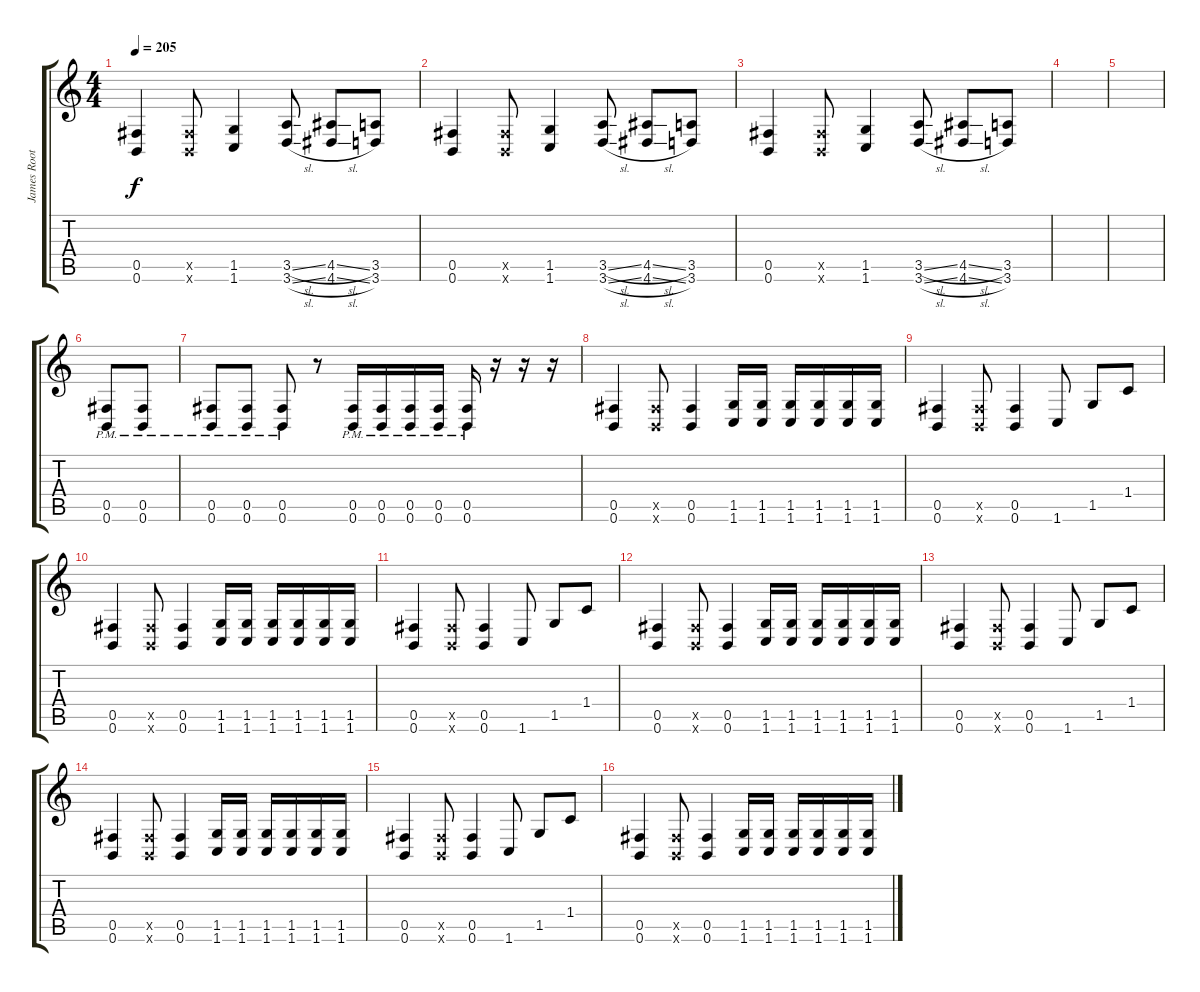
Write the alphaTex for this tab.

\track ("James Root" "James Root") {instrument distortionguitar}
\staff {score tabs}
\tuning (Db4 Ab3 E3 B2 Gb2 B1) {hide}
\ts (4 4)
\tempo 205
\clef g2
\ks c
(0.5 0.6).4{dy f} (0.5{x} 0.6{x}).8 (1.5 1.6).4 (3.5{sl} 3.6{sl}).8 (4.5{sl} 4.6{sl}).8 (3.5 3.6).8 |
(0.5 0.6).4 (0.5{x} 0.6{x}).8 (1.5 1.6).4 (3.5{sl} 3.6{sl}).8 (4.5{sl} 4.6{sl}).8 (3.5 3.6).8 |
(0.5 0.6).4 (0.5{x} 0.6{x}).8 (1.5 1.6).4 (3.5{sl} 3.6{sl}).8 (4.5{sl} 4.6{sl}).8 (3.5 3.6).8 |
|
|
(0.5{pm} 0.6{pm}).8 (0.5{pm} 0.6{pm}).8 |
(0.5{pm} 0.6{pm}).8 (0.5{pm} 0.6{pm}).8 (0.5{pm} 0.6{pm}).8 r.8 (0.5{pm} 0.6{pm}).16 (0.5{pm} 0.6{pm}).16 (0.5{pm} 0.6{pm}).16 (0.5{pm} 0.6{pm}).16 (0.5{pm} 0.6{pm}).16 r.16 r.16 r.16 |
(0.5 0.6).4 (0.5{x} 0.6{x}).8 (0.5 0.6).4 (1.5 1.6).16 (1.5 1.6).16 (1.5 1.6).16 (1.5 1.6).16 (1.5 1.6).16 (1.5 1.6).16 |
(0.5 0.6).4 (0.5{x} 0.6{x}).8 (0.5 0.6).4 1.6.8 1.5.8 1.4.8 |
(0.5 0.6).4 (0.5{x} 0.6{x}).8 (0.5 0.6).4 (1.5 1.6).16 (1.5 1.6).16 (1.5 1.6).16 (1.5 1.6).16 (1.5 1.6).16 (1.5 1.6).16 |
(0.5 0.6).4 (0.5{x} 0.6{x}).8 (0.5 0.6).4 1.6.8 1.5.8 1.4.8 |
(0.5 0.6).4 (0.5{x} 0.6{x}).8 (0.5 0.6).4 (1.5 1.6).16 (1.5 1.6).16 (1.5 1.6).16 (1.5 1.6).16 (1.5 1.6).16 (1.5 1.6).16 |
(0.5 0.6).4 (0.5{x} 0.6{x}).8 (0.5 0.6).4 1.6.8 1.5.8 1.4.8 |
(0.5 0.6).4 (0.5{x} 0.6{x}).8 (0.5 0.6).4 (1.5 1.6).16 (1.5 1.6).16 (1.5 1.6).16 (1.5 1.6).16 (1.5 1.6).16 (1.5 1.6).16 |
(0.5 0.6).4 (0.5{x} 0.6{x}).8 (0.5 0.6).4 1.6.8 1.5.8 1.4.8 |
(0.5 0.6).4 (0.5{x} 0.6{x}).8 (0.5 0.6).4 (1.5 1.6).16 (1.5 1.6).16 (1.5 1.6).16 (1.5 1.6).16 (1.5 1.6).16 (1.5 1.6).16
